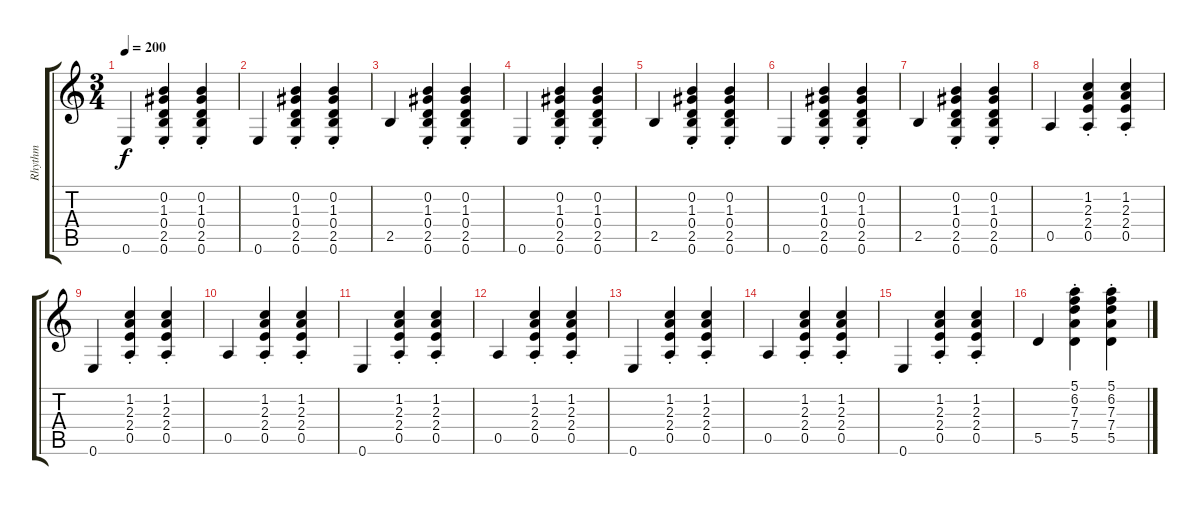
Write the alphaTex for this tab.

\track ("Rhythm" "Rhythm") {instrument acousticguitarsteel}
\staff {score tabs}
\tuning (E4 B3 G3 D3 A2 E2) {hide}
\ts (3 4)
\tempo 200
\clef g2
\ks c
0.6.4{dy f} (0.2{st} 1.3{st} 0.4{st} 2.5{st} 0.6{st}).4 (0.2{st} 1.3{st} 0.4{st} 2.5{st} 0.6{st}).4 |
0.6.4 (0.2{st} 1.3{st} 0.4{st} 2.5{st} 0.6{st}).4 (0.2{st} 1.3{st} 0.4{st} 2.5{st} 0.6{st}).4 |
2.5.4 (0.2{st} 1.3{st} 0.4{st} 2.5{st} 0.6{st}).4 (0.2{st} 1.3{st} 0.4{st} 2.5{st} 0.6{st}).4 |
0.6.4 (0.2{st} 1.3{st} 0.4{st} 2.5{st} 0.6{st}).4 (0.2{st} 1.3{st} 0.4{st} 2.5{st} 0.6{st}).4 |
2.5.4 (0.2{st} 1.3{st} 0.4{st} 2.5{st} 0.6{st}).4 (0.2{st} 1.3{st} 0.4{st} 2.5{st} 0.6{st}).4 |
0.6.4 (0.2{st} 1.3{st} 0.4{st} 2.5{st} 0.6{st}).4 (0.2{st} 1.3{st} 0.4{st} 2.5{st} 0.6{st}).4 |
2.5.4 (0.2{st} 1.3{st} 0.4{st} 2.5{st} 0.6{st}).4 (0.2{st} 1.3{st} 0.4{st} 2.5{st} 0.6{st}).4 |
0.5.4 (1.2{st} 2.3{st} 2.4{st} 0.5{st}).4 (1.2{st} 2.3{st} 2.4{st} 0.5{st}).4 |
0.6.4 (1.2{st} 2.3{st} 2.4{st} 0.5{st}).4 (1.2{st} 2.3{st} 2.4{st} 0.5{st}).4 |
0.5.4 (1.2{st} 2.3{st} 2.4{st} 0.5{st}).4 (1.2{st} 2.3{st} 2.4{st} 0.5{st}).4 |
0.6.4 (1.2{st} 2.3{st} 2.4{st} 0.5{st}).4 (1.2{st} 2.3{st} 2.4{st} 0.5{st}).4 |
0.5.4 (1.2{st} 2.3{st} 2.4{st} 0.5{st}).4 (1.2{st} 2.3{st} 2.4{st} 0.5{st}).4 |
0.6.4 (1.2{st} 2.3{st} 2.4{st} 0.5{st}).4 (1.2{st} 2.3{st} 2.4{st} 0.5{st}).4 |
0.5.4 (1.2{st} 2.3{st} 2.4{st} 0.5{st}).4 (1.2{st} 2.3{st} 2.4{st} 0.5{st}).4 |
0.6.4 (1.2{st} 2.3{st} 2.4{st} 0.5{st}).4 (1.2{st} 2.3{st} 2.4{st} 0.5{st}).4 |
5.5.4 (5.1{st} 6.2{st} 7.3{st} 7.4{st} 5.5{st}).4 (5.1{st} 6.2{st} 7.3{st} 7.4{st} 5.5{st}).4
